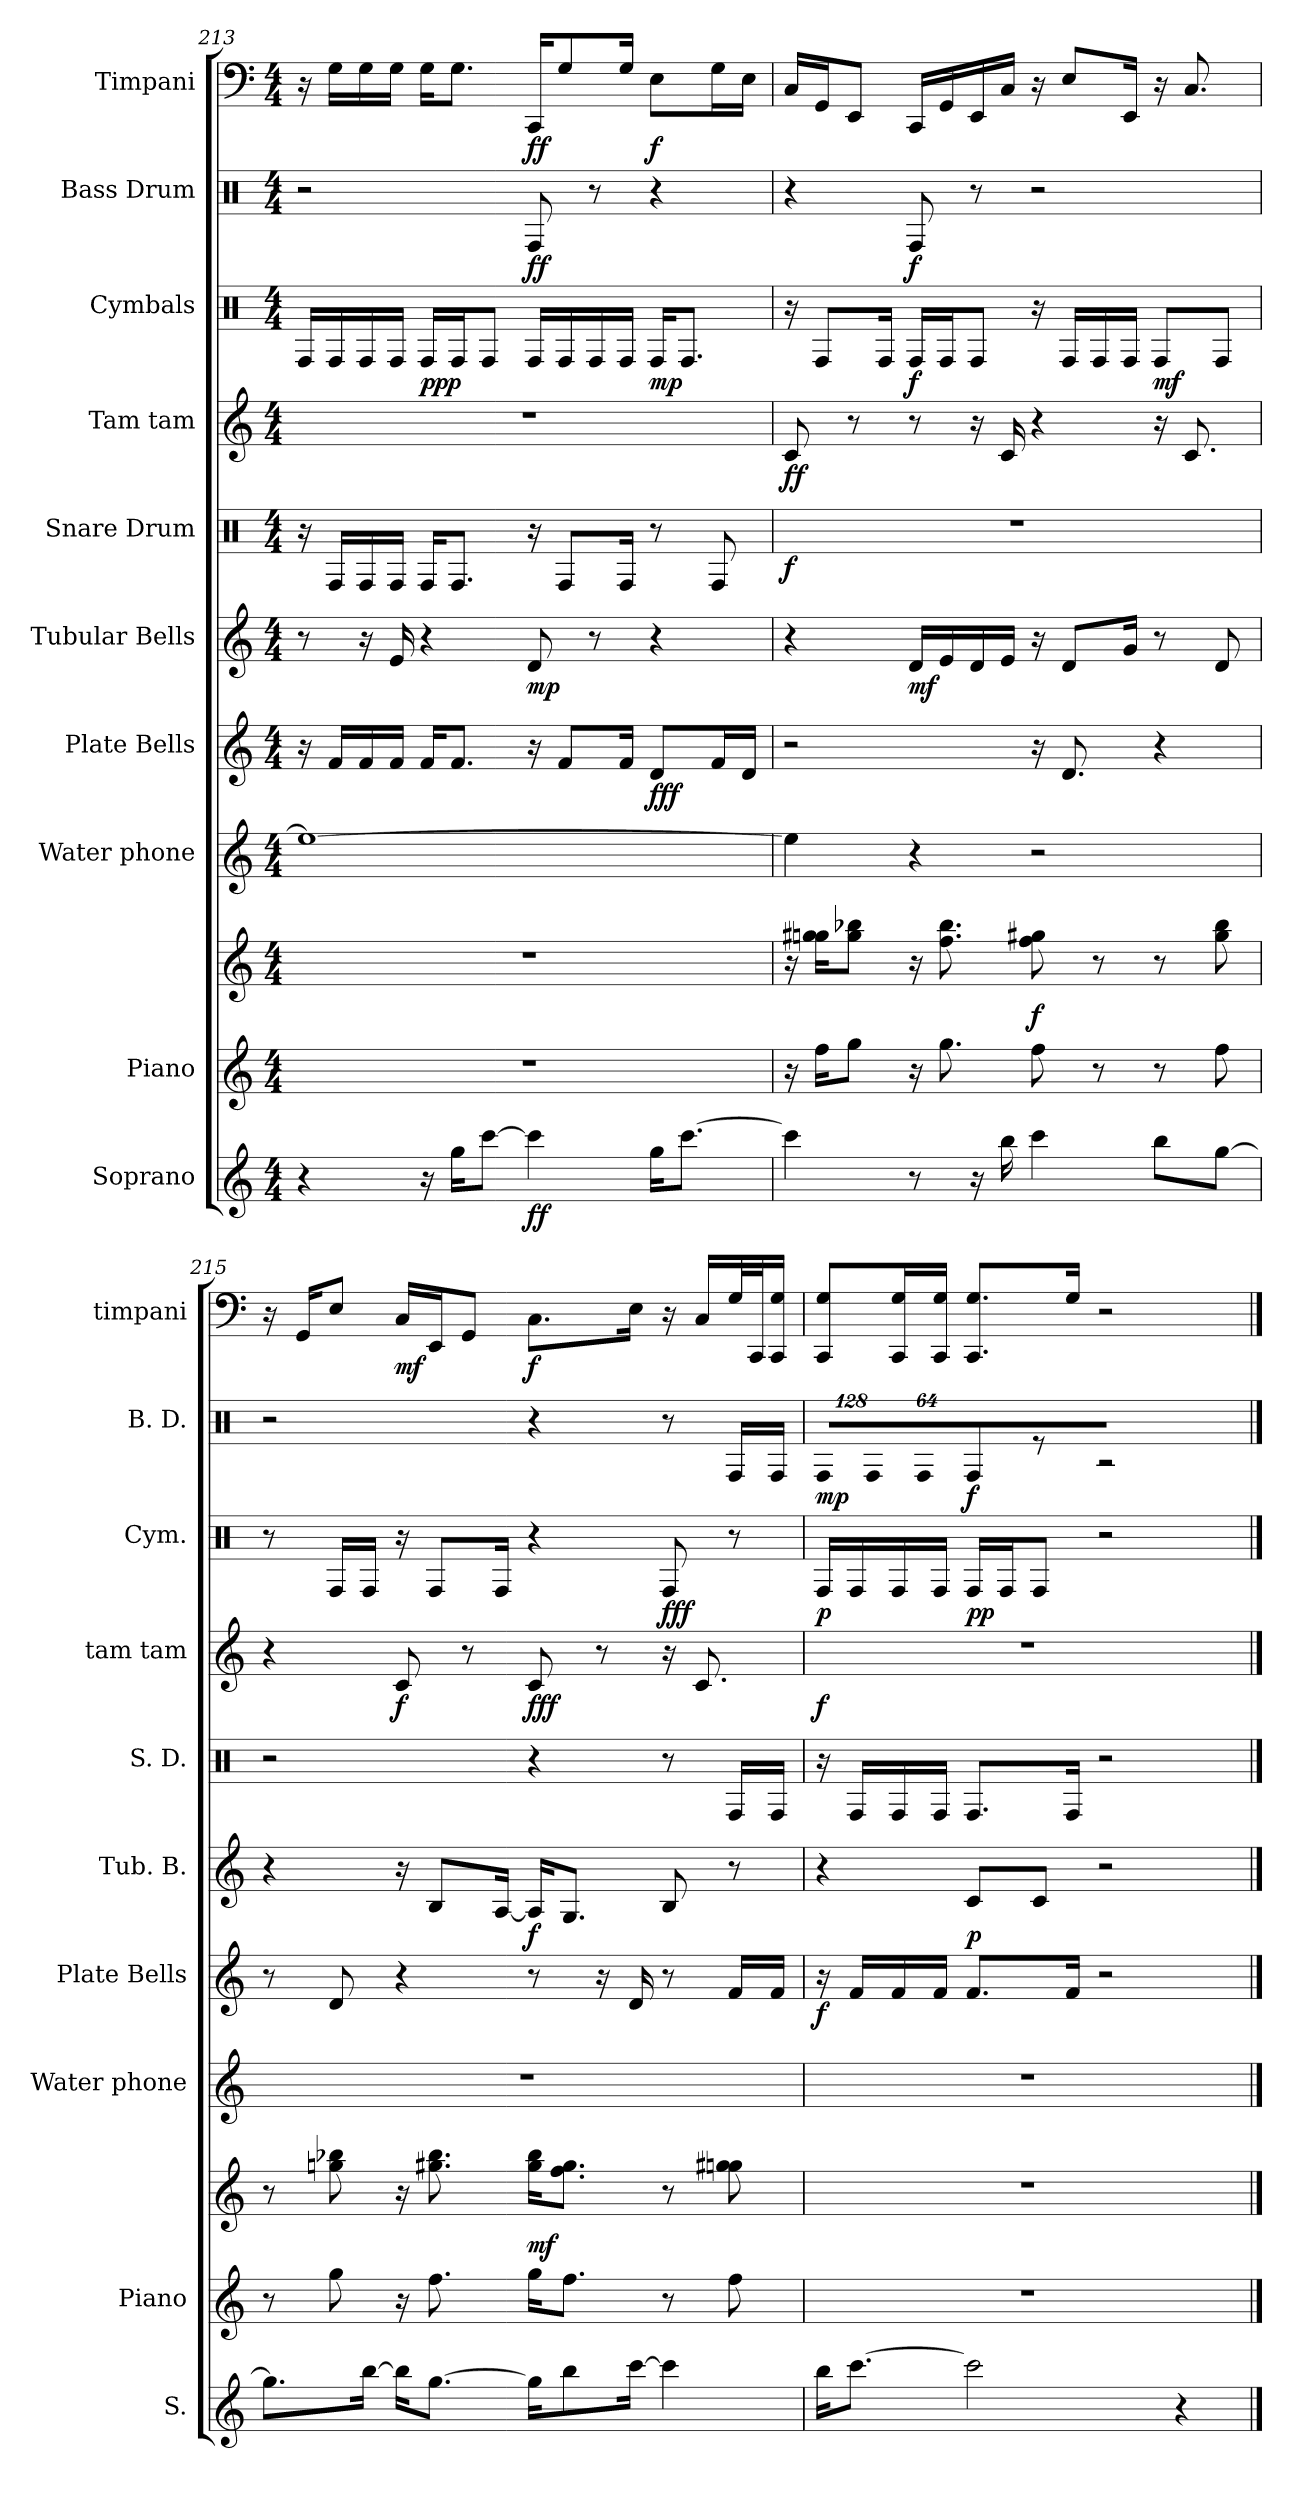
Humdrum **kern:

**kern	**dynam	**kern	**kern	**dynam	**kern	**kern	**dynam	**kern	**dynam	**kern	**dynam	**kern	**dynam	**kern	**dynam	**kern	**dynam	**kern	**dynam
*part10	*part10	*part9	*part9	*part9	*part8	*part7	*part7	*part6	*part6	*part5	*part5	*part4	*part4	*part3	*part3	*part2	*part2	*part1	*part1
*staff11	*staff11	*staff10	*staff9	*staff9/10	*staff8	*staff7	*staff7	*staff6	*staff6	*staff5	*staff5	*staff4	*staff4	*staff3	*staff3	*staff2	*staff2	*staff1	*staff1
*I"Soprano	*	*I"Piano	*	*	*I"Water phone	*I"Plate Bells	*	*I"Tubular Bells	*	*I"Snare Drum	*	*I"Tam tam	*	*I"Cymbals	*	*I"Bass Drum	*	*I"Timpani	*
*I'S.	*	*I'Piano	*	*	*I'Water phone	*I'Plate Bells	*	*I'Tub. B.	*	*I'S. D.	*	*I'tam tam	*	*I'Cym.	*	*I'B. D.	*	*I'timpani	*
*clefG2	*	*clefG2	*clefG2	*	*clefG2	*clefG2	*	*clefG2	*	*clefX	*	*clefG2	*	*clefX	*	*clefX	*	*clefF4	*
*k[]	*	*k[]	*k[]	*	*k[]	*k[]	*	*k[]	*	*k[]	*	*k[]	*	*k[]	*	*k[]	*	*k[]	*
*C:	*	*C:	*C:	*	*C:	*C:	*	*C:	*	*C:	*	*C:	*	*C:	*	*C:	*	*C:	*
*M4/4	*	*M4/4	*M4/4	*	*M4/4	*M4/4	*	*M4/4	*	*M4/4	*	*M4/4	*	*M4/4	*	*M4/4	*	*M4/4	*
=213	=213	=213	=213	=213	=213	=213	=213	=213	=213	=213	=213	=213	=213	=213	=213	=213	=213	=213	=213
4r	.	1r	1r	.	1eei_	16r	.	8r	.	16r	.	1r	.	16RFi/LL	.	2r	.	16r	.
.	.	.	.	.	.	16fi/LL	.	.	.	16RFi/LL	.	.	.	16RFi/	.	.	.	16Gi\LL	.
.	.	.	.	.	.	16fi/	.	16r	.	16RFi/	.	.	.	16RFi/	.	.	.	16Gi\	.
.	.	.	.	.	.	16fi/JJ	.	16ei/	.	16RFi/JJ	.	.	.	16RFi/JJ	.	.	.	16Gi\JJ	.
16r	.	.	.	.	.	16fi/KL	.	4r	.	16RFi/KL	.	.	.	16RFi/LL	ppp	.	.	16Gi\KL	.
16ggi\KL	.	.	.	.	.	8.fi/J	.	.	.	8.RFi/J	.	.	.	16RFi/J	.	.	.	8.Gi\J	.
[8ccci\J	.	.	.	.	.	.	.	.	.	.	.	.	.	8RFi/J	.	.	.	.	.
4ccci\]	ff	.	.	.	.	16r	.	8di/	mp	16r	.	.	.	16RFi/LL	.	8RFi/	ff	16CCi/KL	ff
.	.	.	.	.	.	8fi/L	.	.	.	8RFi/L	.	.	.	16RFi/	.	.	.	8Gi/	.
.	.	.	.	.	.	.	.	8r	.	.	.	.	.	16RFi/	.	8r	.	.	.
.	.	.	.	.	.	16fi/Jk	.	.	.	16RFi/Jk	.	.	.	16RFi/JJ	.	.	.	16Gi/Jk	.
16ggi\KL	.	.	.	.	.	8di/L	fff	4r	.	8r	.	.	.	16RFi/KL	mp	4r	.	8Ei\L	f
[8.ccci\J	.	.	.	.	.	.	.	.	.	.	.	.	.	8.RFi/J	.	.	.	.	.
.	.	.	.	.	.	16fi/L	.	.	.	8RFi/	.	.	.	.	.	.	.	16Gi\L	.
.	.	.	.	.	.	16di/JJ	.	.	.	.	.	.	.	.	.	.	.	16Ei\JJ	.
!!LO:PB:g=z
=214	=214	=214	=214	=214	=214	=214	=214	=214	=214	=214	=214	=214	=214	=214	=214	=214	=214	=214	=214
4ccci\]	.	16r	16r	.	4eei\]	2r	.	4r	.	1r	f	8ci/	ff	16r	.	4r	.	16Ci/LL	.
.	.	16ffi\KL	16gg#Xi\ 16ggniKL	.	.	.	.	.	.	.	.	.	.	8RFi/L	.	.	.	16GGi/J	.
.	.	8ggi\J	8ggi\ 8bb-XiJ	.	.	.	.	.	.	.	.	8r	.	.	.	.	.	8EEi/J	.
.	.	.	.	.	.	.	.	.	.	.	.	.	.	16RFi/Jk	.	.	.	.	.
8r	.	16r	16r	.	4r	.	.	16di/LL	mf	.	.	8r	.	16RFi/LL	f	8RFi/	f	16CCi/LL	.
.	.	8.ggi\	8.ffi\ 8.bb-i	.	.	.	.	16ei/	.	.	.	.	.	16RFi/J	.	.	.	16GGi/	.
16r	.	.	.	.	.	.	.	16di/	.	.	.	16r	.	8RFi/J	.	8r	.	16EEi/	.
16bbi\	.	.	.	.	.	.	.	16ei/JJ	.	.	.	16ci/	.	.	.	.	.	16Ci/JJ	.
4ccci\	.	8ffi\	8ffi\ 8gg#Xi	f	2r	16r	.	16r	.	.	.	4r	.	16r	.	2r	.	16r	.
.	.	.	.	.	.	8.di/	.	8di/L	.	.	.	.	.	16RFi/LL	.	.	.	8Ei/L	.
.	.	8r	8r	.	.	.	.	.	.	.	.	.	.	16RFi/	.	.	.	.	.
.	.	.	.	.	.	.	.	16gi/Jk	.	.	.	.	.	16RFi/JJ	.	.	.	16EEi/Jk	.
8bbi\L	.	8r	8r	.	.	4r	.	8r	.	.	.	16r	.	8RFi/L	mf	.	.	16r	.
.	.	.	.	.	.	.	.	.	.	.	.	8.ci/	.	.	.	.	.	8.Ci/	.
[8ggi\J	.	8ffi\	8gg#i\ 8bb-i	.	.	.	.	8di/	.	.	.	.	.	8RFi/J	.	.	.	.	.
!!LO:PB:g=z
=215	=215	=215	=215	=215	=215	=215	=215	=215	=215	=215	=215	=215	=215	=215	=215	=215	=215	=215	=215
8.ggi\L]	.	8r	8r	.	1r	8r	.	4r	.	2r	.	4r	.	8r	.	2r	.	16r	.
.	.	.	.	.	.	.	.	.	.	.	.	.	.	.	.	.	.	16GGi/KL	.
.	.	8ggi\	8ggni\ 8bb-Xi	.	.	8di/	.	.	.	.	.	.	.	16RFi/LL	.	.	.	8Ei/J	.
[16bbi\Jk	.	.	.	.	.	.	.	.	.	.	.	.	.	16RFi/JJ	.	.	.	.	.
16bbi\KL]	.	16r	16r	.	.	4r	.	16r	.	.	.	8ci/	f	16r	.	.	.	16Ci/LL	mf
[8.ggi\J	.	8.ffi\	8.gg#Xi\ 8.bb-i	.	.	.	.	8Bi/L	.	.	.	.	.	8RFi/L	.	.	.	16EEi/J	.
.	.	.	.	.	.	.	.	.	.	.	.	8r	.	.	.	.	.	8GGi/J	.
.	.	.	.	.	.	.	.	[16Ai/Jk	.	.	.	.	.	16RFi/Jk	.	.	.	.	.
16ggi\KL]	.	16ggi\KL	16gg#i\ 16bb-iKL	mf	.	8r	.	16Ai/KL]	f	4r	.	8ci/	fff	4r	.	4r	.	8.Ci\L	f
8bbi\	.	8.ffi\J	8.ffi\ 8.gg#iJ	.	.	.	.	8.Gi/J	.	.	.	.	.	.	.	.	.	.	.
.	.	.	.	.	.	16r	.	.	.	.	.	8r	.	.	.	.	.	.	.
[16ccci\Jk	.	.	.	.	.	16di/	.	.	.	.	.	.	.	.	.	.	.	16Ei\Jk	.
4ccci\]	.	8r	8r	.	.	8r	.	8Bi/	.	8r	.	16r	.	8RFi/	fff	8r	.	16r	.
.	.	.	.	.	.	.	.	.	.	.	.	8.ci/	.	.	.	.	.	16Ci/KL	.
.	.	8ffi\	8gg#Xi\ 8ggni	.	.	16fi/LL	.	8r	.	16RFi/LL	.	.	.	8r	.	16RFi/LL	.	32Gi/LL	.
.	.	.	.	.	.	.	.	.	.	.	.	.	.	.	.	.	.	32CCi/J	.
.	.	.	.	.	.	16fi/JJ	.	.	.	16RFi/JJ	.	.	.	.	.	16RFi/JJ	.	16CCi/ 16GiJJ	.
=216	=216	=216	=216	=216	=216	=216	=216	=216	=216	=216	=216	=216	=216	=216	=216	=216	=216	=216	=216
*	*	*	*	*	*	*	*	*	*	*	*	*	*	*	*	*Xbrackettup	*	*	*
!	!	!	!	!	!	!	!	!	!	!	!	!	!	!	!	!LO:N:vis=8	!	!	!
16bbi\KL	.	1r	1r	.	1r	16r	f	4r	.	16r	.	1r	f	16RFi/LL	p	1024%85RFi/L	mp	8CCi/ 8GiL	.
[8.ccci\J	.	.	.	.	.	16fi/LL	.	.	.	16RFi/LL	.	.	.	16RFi/	.	.	.	.	.
!	!	!	!	!	!	!	!	!	!	!	!	!	!	!	!	!LO:N:vis=8	!	!	!
.	.	.	.	.	.	.	.	.	.	.	.	.	.	.	.	1024%85RFi/	.	.	.
.	.	.	.	.	.	16fi/	.	.	.	16RFi/	.	.	.	16RFi/	.	.	.	16CCi/ 16GiL	.
!	!	!	!	!	!	!	!	!	!	!	!	!	!	!	!	!LO:N:vis=8	!	!	!
.	.	.	.	.	.	.	.	.	.	.	.	.	.	.	.	512%43RFi/J	.	.	.
.	.	.	.	.	.	16fi/JJ	.	.	.	16RFi/JJ	.	.	.	16RFi/JJ	.	.	.	16CCi/ 16GiJJ	.
2ccci\]	.	.	.	.	.	8.fi/L	.	8ci/L	p	8.RFi/L	.	.	.	16RFi/LL	pp	8RFi/	f	8.CCi/ 8.GiL	.
.	.	.	.	.	.	.	.	.	.	.	.	.	.	16RFi/J	.	.	.	.	.
.	.	.	.	.	.	.	.	8ci/J	.	.	.	.	.	8RFi/J	.	8r	.	.	.
.	.	.	.	.	.	16fi/Jk	.	.	.	16RFi/Jk	.	.	.	.	.	.	.	16Gi/Jk	.
.	.	.	.	.	.	2r	.	2r	.	2r	.	.	.	2r	.	2r	.	2r	.
4r	.	.	.	.	.	.	.	.	.	.	.	.	.	.	.	.	.	.	.
==	==	==	==	==	==	==	==	==	==	==	==	==	==	==	==	==	==	==	==
*-	*-	*-	*-	*-	*-	*-	*-	*-	*-	*-	*-	*-	*-	*-	*-	*-	*-	*-	*-
